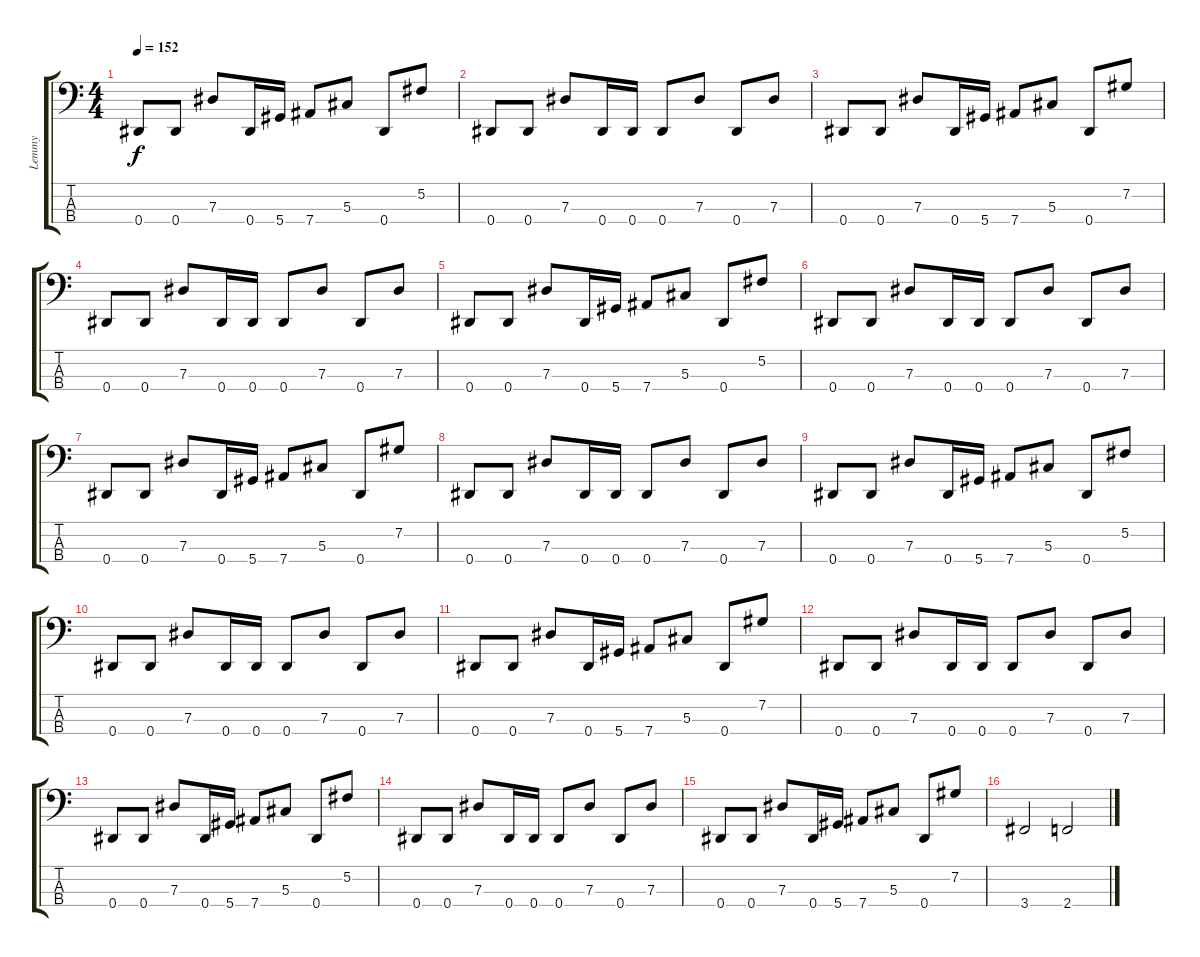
\track ("Lemmy" "Lemmy") {instrument electricbasspick}
\staff {score tabs}
\tuning (Gb2 Db2 Ab1 Eb1) {hide}
\ts (4 4)
\tempo 152
\clef f4
\ks c
0.4.8{dy f} 0.4.8 7.3.8 0.4.16 5.4.16 7.4.8 5.3.8 0.4.8 5.2.8 |
0.4.8 0.4.8 7.3.8 0.4.16 0.4.16 0.4.8 7.3.8 0.4.8 7.3.8 |
0.4.8 0.4.8 7.3.8 0.4.16 5.4.16 7.4.8 5.3.8 0.4.8 7.2.8 |
0.4.8 0.4.8 7.3.8 0.4.16 0.4.16 0.4.8 7.3.8 0.4.8 7.3.8 |
0.4.8 0.4.8 7.3.8 0.4.16 5.4.16 7.4.8 5.3.8 0.4.8 5.2.8 |
0.4.8 0.4.8 7.3.8 0.4.16 0.4.16 0.4.8 7.3.8 0.4.8 7.3.8 |
0.4.8 0.4.8 7.3.8 0.4.16 5.4.16 7.4.8 5.3.8 0.4.8 7.2.8 |
0.4.8 0.4.8 7.3.8 0.4.16 0.4.16 0.4.8 7.3.8 0.4.8 7.3.8 |
0.4.8 0.4.8 7.3.8 0.4.16 5.4.16 7.4.8 5.3.8 0.4.8 5.2.8 |
0.4.8 0.4.8 7.3.8 0.4.16 0.4.16 0.4.8 7.3.8 0.4.8 7.3.8 |
0.4.8 0.4.8 7.3.8 0.4.16 5.4.16 7.4.8 5.3.8 0.4.8 7.2.8 |
0.4.8 0.4.8 7.3.8 0.4.16 0.4.16 0.4.8 7.3.8 0.4.8 7.3.8 |
0.4.8 0.4.8 7.3.8 0.4.16 5.4.16 7.4.8 5.3.8 0.4.8 5.2.8 |
0.4.8 0.4.8 7.3.8 0.4.16 0.4.16 0.4.8 7.3.8 0.4.8 7.3.8 |
0.4.8 0.4.8 7.3.8 0.4.16 5.4.16 7.4.8 5.3.8 0.4.8 7.2.8 |
3.4.2 2.4.2
